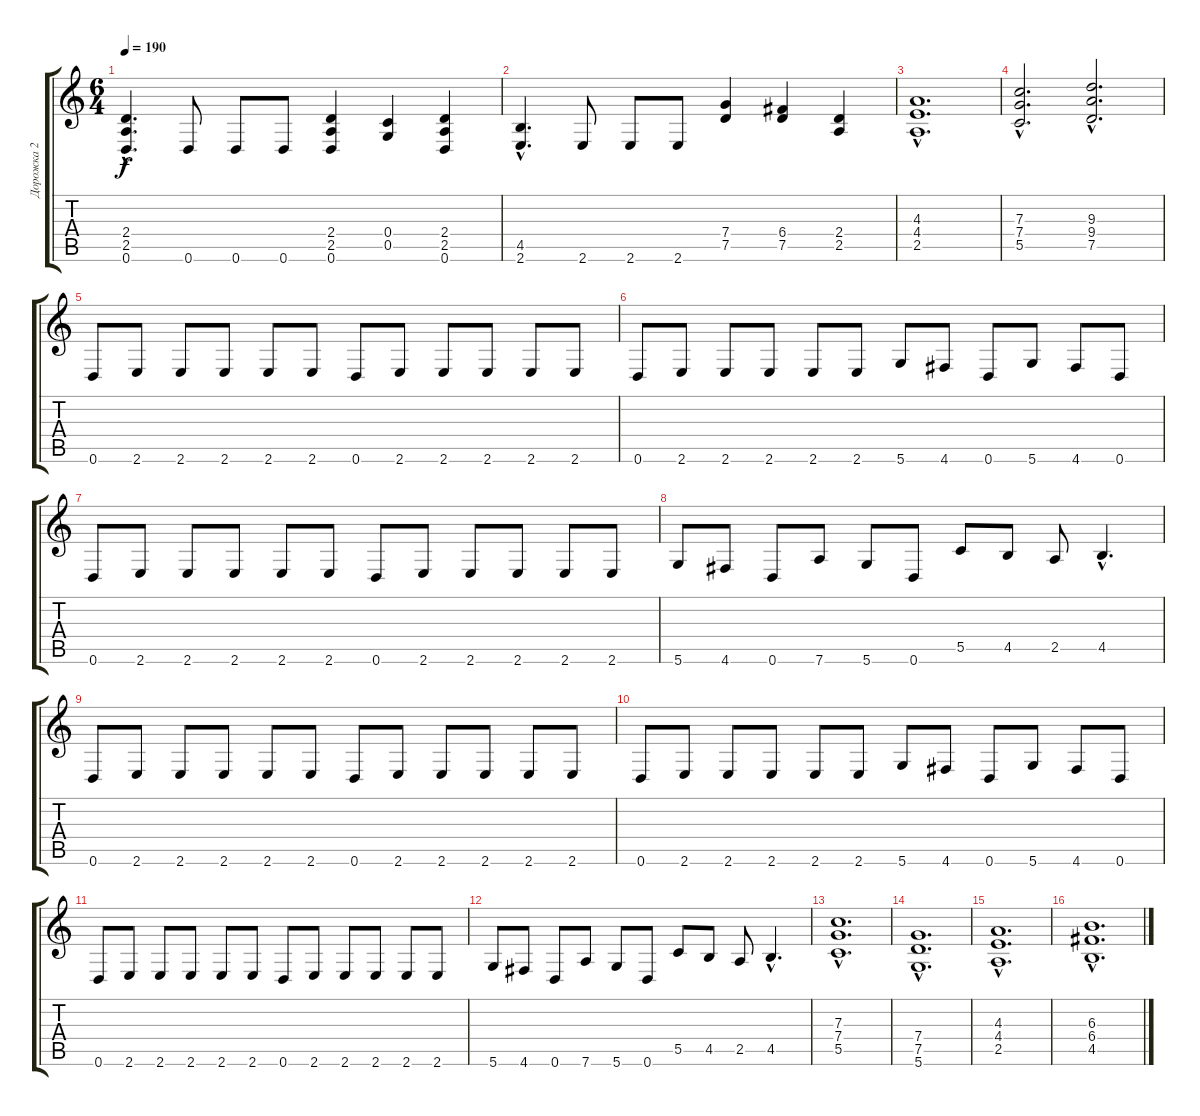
\track ("Дорожка 2" "Дорожка 2") {instrument overdrivenguitar}
\staff {score tabs}
\tuning (D4 A3 F3 C3 G2 D2) {hide}
\ts (6 4)
\tempo 190
\clef g2
\ks c
(2.4{hac} 2.5{hac} 0.6{hac}).4{d dy f} 0.6.8 0.6.8 0.6.8 (2.4 2.5 0.6).4 (0.4 0.5).4 (2.4 2.5 0.6).4 |
(4.5{hac} 2.6{hac}).4{d} 2.6.8 2.6.8 2.6.8 (7.4 7.5).4 (6.4 7.5).4 (2.4 2.5).4 |
(4.3{hac} 4.4{hac} 2.5{hac}).1{d} |
(7.3{hac} 7.4{hac} 5.5{hac}).2{d} (9.3{hac} 9.4{hac} 7.5{hac}).2{d} |
0.6.8 2.6.8 2.6.8 2.6.8 2.6.8 2.6.8 0.6.8 2.6.8 2.6.8 2.6.8 2.6.8 2.6.8 |
0.6.8 2.6.8 2.6.8 2.6.8 2.6.8 2.6.8 5.6.8 4.6.8 0.6.8 5.6.8 4.6.8 0.6.8 |
0.6.8 2.6.8 2.6.8 2.6.8 2.6.8 2.6.8 0.6.8 2.6.8 2.6.8 2.6.8 2.6.8 2.6.8 |
5.6.8 4.6.8 0.6.8 7.6.8 5.6.8 0.6.8 5.5.8 4.5.8 2.5.8 4.5{hac}.4{d} |
0.6.8 2.6.8 2.6.8 2.6.8 2.6.8 2.6.8 0.6.8 2.6.8 2.6.8 2.6.8 2.6.8 2.6.8 |
0.6.8 2.6.8 2.6.8 2.6.8 2.6.8 2.6.8 5.6.8 4.6.8 0.6.8 5.6.8 4.6.8 0.6.8 |
0.6.8 2.6.8 2.6.8 2.6.8 2.6.8 2.6.8 0.6.8 2.6.8 2.6.8 2.6.8 2.6.8 2.6.8 |
5.6.8 4.6.8 0.6.8 7.6.8 5.6.8 0.6.8 5.5.8 4.5.8 2.5.8 4.5{hac}.4{d} |
(7.3{hac} 7.4{hac} 5.5{hac}).1{d} |
(7.4{hac} 7.5{hac} 5.6{hac}).1{d} |
(4.3{hac} 4.4{hac} 2.5{hac}).1{d} |
(6.3{hac} 6.4{hac} 4.5{hac}).1{d}
